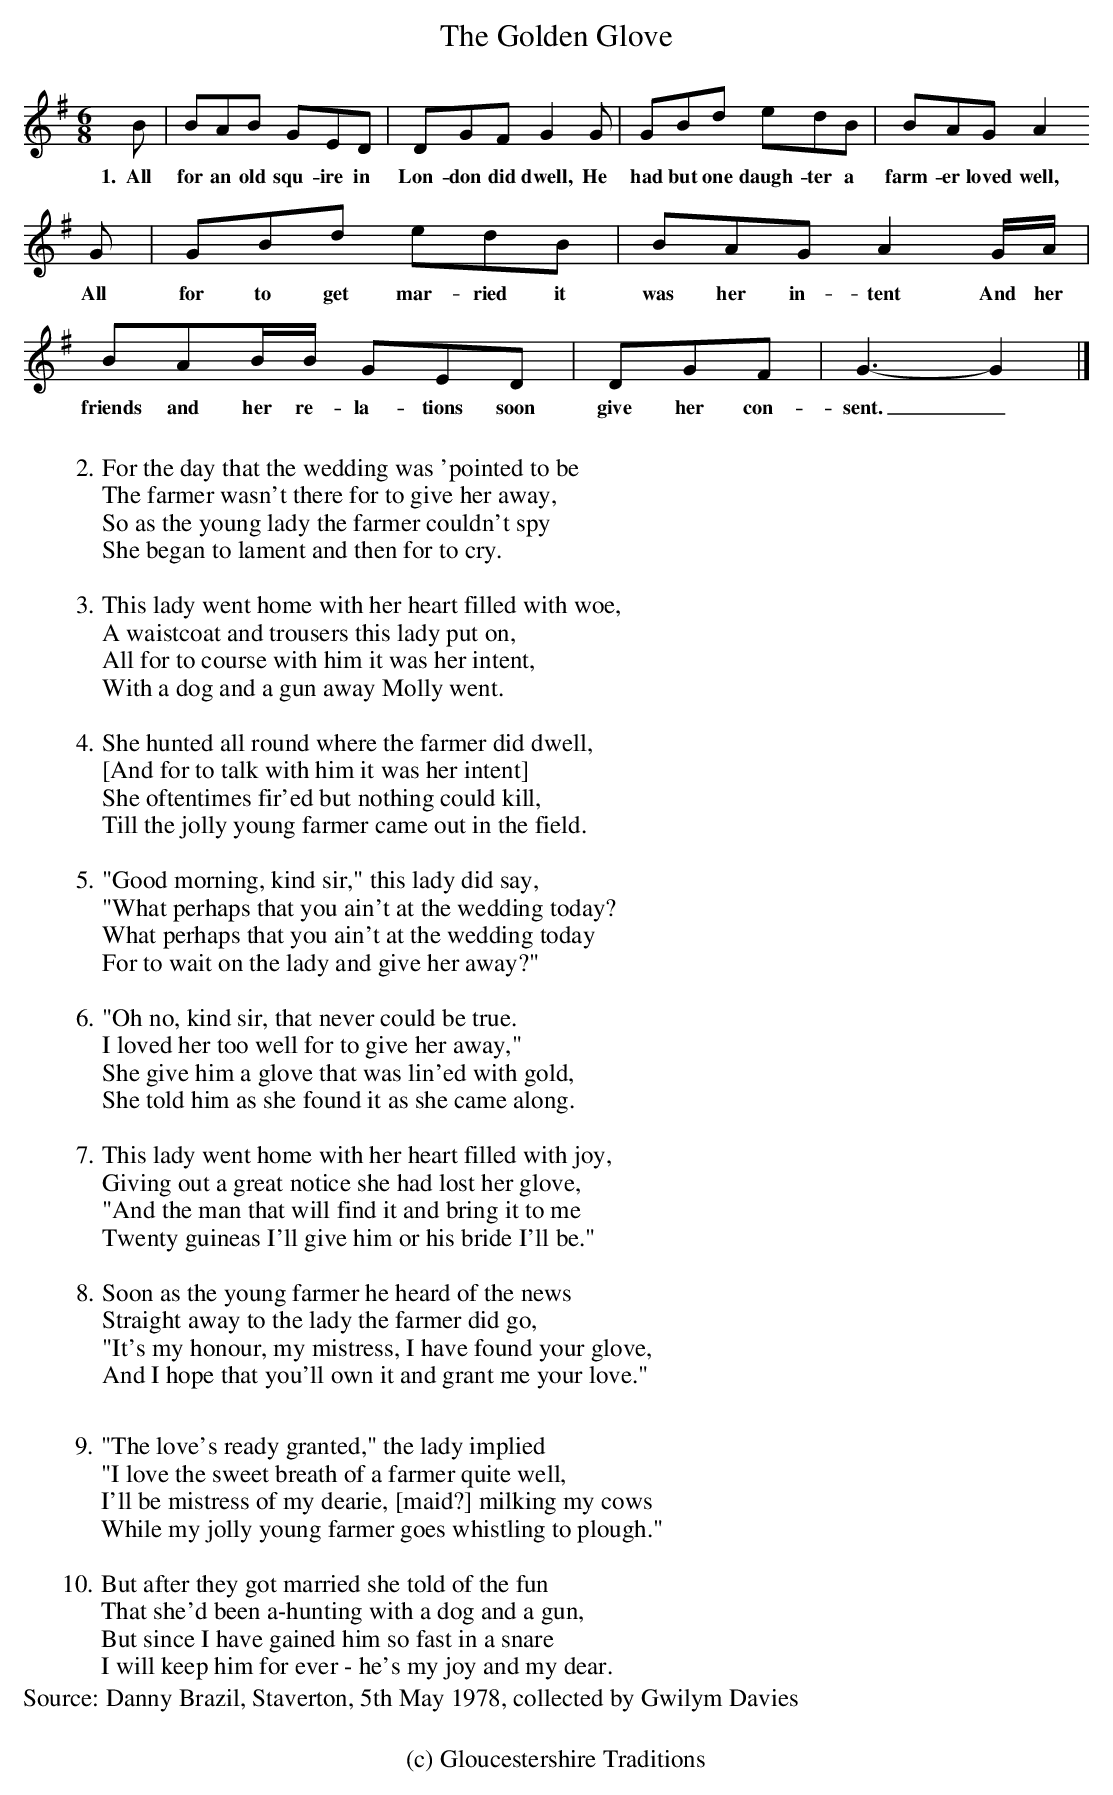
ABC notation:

X:1
T: The Golden Glove
M: 6/8
L: 1/8
K: G
B | BAB GED | DGF G2G | GBd edB | BAG A2
w:1.~~All for an old squ-ire in Lon-don did dwell, He had but one daugh-ter a farm-er loved well,
G | GBd edB | BAG A2 G/A/ | BAB/B/ GED | DGF | G3-G2 |]
w:All for to get mar-ried it was her in-tent And her friends and her re-la-tions soon give her con-sent._
W:
W:2.For the day that the wedding was 'pointed to be
W:The farmer wasn't there for to give her away,
W:So as the young lady the farmer couldn't spy
W:She began to lament and then for to cry.
W:
W:3.This lady went home with her heart filled with woe,
W:A waistcoat and trousers this lady put on,
W:All for to course with him it was her intent,
W:With a dog and a gun away Molly went.
W:
W:4.She hunted all round where the farmer did dwell,
W:[And for to talk with him it was her intent]
W:She oftentimes fir'ed but nothing could kill,
W:Till the jolly young farmer came out in the field.
W:
W:5."Good morning, kind sir," this lady did say,
W:"What perhaps that you ain't at the wedding today?
W:What perhaps that you ain't at the wedding today
W:For to wait on the lady and give her away?"
W:
W:6."Oh no, kind sir, that never could be true.
W:I loved her too well for to give her away,"
W:She give him a glove that was lin'ed with gold,
W:She told him as she found it as she came along.
W:
W:7.This lady went home with her heart filled with joy,
W:Giving out a great notice she had lost her glove,
W:"And the man that will find it and bring it to me
W:Twenty guineas I'll give him or his bride I'll be."
W:
W:8.Soon as the young farmer he heard of the news
W:Straight away to the lady the farmer did go,
W:"It's my honour, my mistress, I have found your glove,
W:And I hope that you'll own it and grant me your love."
W:
W:9."The love's ready granted," the lady implied
W:"I love the sweet breath of a farmer quite well,
W:I'll be mistress of my dearie, [maid?] milking my cows
W:While my jolly young farmer goes whistling to plough."
W:
W:10.But after they got married she told of the fun
W:That she'd been a-hunting with a dog and a gun,
W:But since I have gained him so fast in a snare
W:I will keep him for ever - he's my joy and my dear.
